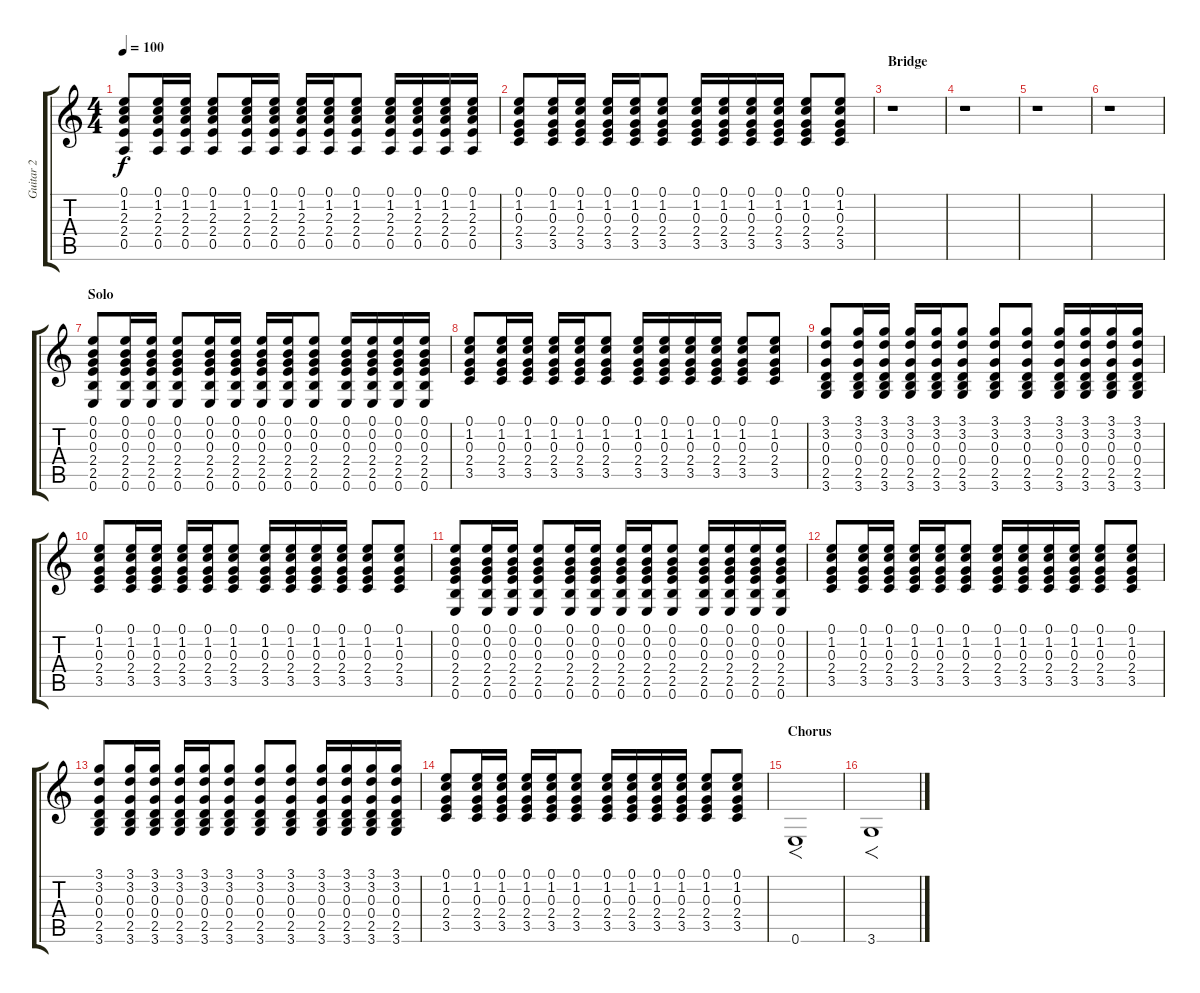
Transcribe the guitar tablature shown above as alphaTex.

\track ("Guitar 2" "Guitar 2") {instrument electricguitarjazz}
\staff {score tabs}
\tuning (E4 B3 G3 D3 A2 E2) {hide}
\ts (4 4)
\tempo 100
\clef g2
\ks c
(0.1 1.2 2.3 2.4 0.5).8{dy f} (0.1 1.2 2.3 2.4 0.5).16 (0.1 1.2 2.3 2.4 0.5).16 (0.1 1.2 2.3 2.4 0.5).8 (0.1 1.2 2.3 2.4 0.5).16 (0.1 1.2 2.3 2.4 0.5).16 (0.1 1.2 2.3 2.4 0.5).16 (0.1 1.2 2.3 2.4 0.5).16 (0.1 1.2 2.3 2.4 0.5).8 (0.1 1.2 2.3 2.4 0.5).16 (0.1 1.2 2.3 2.4 0.5).16 (0.1 1.2 2.3 2.4 0.5).16 (0.1 1.2 2.3 2.4 0.5).16 |
(0.1 1.2 0.3 2.4 3.5).8 (0.1 1.2 0.3 2.4 3.5).16 (0.1 1.2 0.3 2.4 3.5).16 (0.1 1.2 0.3 2.4 3.5).16 (0.1 1.2 0.3 2.4 3.5).16 (0.1 1.2 0.3 2.4 3.5).8 (0.1 1.2 0.3 2.4 3.5).16 (0.1 1.2 0.3 2.4 3.5).16 (0.1 1.2 0.3 2.4 3.5).16 (0.1 1.2 0.3 2.4 3.5).16 (0.1 1.2 0.3 2.4 3.5).8 (0.1 1.2 0.3 2.4 3.5).8 |
\section ("" "Bridge")
r.1 |
r.1 |
r.1 |
r.1 |
\section ("" "Solo")
(0.1 0.2 0.3 2.4 2.5 0.6).8 (0.1 0.2 0.3 2.4 2.5 0.6).16 (0.1 0.2 0.3 2.4 2.5 0.6).16 (0.1 0.2 0.3 2.4 2.5 0.6).8 (0.1 0.2 0.3 2.4 2.5 0.6).16 (0.1 0.2 0.3 2.4 2.5 0.6).16 (0.1 0.2 0.3 2.4 2.5 0.6).16 (0.1 0.2 0.3 2.4 2.5 0.6).16 (0.1 0.2 0.3 2.4 2.5 0.6).8 (0.1 0.2 0.3 2.4 2.5 0.6).16 (0.1 0.2 0.3 2.4 2.5 0.6).16 (0.1 0.2 0.3 2.4 2.5 0.6).16 (0.1 0.2 0.3 2.4 2.5 0.6).16 |
(0.1 1.2 0.3 2.4 3.5).8 (0.1 1.2 0.3 2.4 3.5).16 (0.1 1.2 0.3 2.4 3.5).16 (0.1 1.2 0.3 2.4 3.5).16 (0.1 1.2 0.3 2.4 3.5).16 (0.1 1.2 0.3 2.4 3.5).8 (0.1 1.2 0.3 2.4 3.5).16 (0.1 1.2 0.3 2.4 3.5).16 (0.1 1.2 0.3 2.4 3.5).16 (0.1 1.2 0.3 2.4 3.5).16 (0.1 1.2 0.3 2.4 3.5).8 (0.1 1.2 0.3 2.4 3.5).8 |
(3.1 3.2 0.3 0.4 2.5 3.6).8 (3.1 3.2 0.3 0.4 2.5 3.6).16 (3.1 3.2 0.3 0.4 2.5 3.6).16 (3.1 3.2 0.3 0.4 2.5 3.6).16 (3.1 3.2 0.3 0.4 2.5 3.6).16 (3.1 3.2 0.3 0.4 2.5 3.6).8 (3.1 3.2 0.3 0.4 2.5 3.6).8 (3.1 3.2 0.3 0.4 2.5 3.6).8 (3.1 3.2 0.3 0.4 2.5 3.6).16 (3.1 3.2 0.3 0.4 2.5 3.6).16 (3.1 3.2 0.3 0.4 2.5 3.6).16 (3.1 3.2 0.3 0.4 2.5 3.6).16 |
(0.1 1.2 0.3 2.4 3.5).8 (0.1 1.2 0.3 2.4 3.5).16 (0.1 1.2 0.3 2.4 3.5).16 (0.1 1.2 0.3 2.4 3.5).16 (0.1 1.2 0.3 2.4 3.5).16 (0.1 1.2 0.3 2.4 3.5).8 (0.1 1.2 0.3 2.4 3.5).16 (0.1 1.2 0.3 2.4 3.5).16 (0.1 1.2 0.3 2.4 3.5).16 (0.1 1.2 0.3 2.4 3.5).16 (0.1 1.2 0.3 2.4 3.5).8 (0.1 1.2 0.3 2.4 3.5).8 |
(0.1 0.2 0.3 2.4 2.5 0.6).8 (0.1 0.2 0.3 2.4 2.5 0.6).16 (0.1 0.2 0.3 2.4 2.5 0.6).16 (0.1 0.2 0.3 2.4 2.5 0.6).8 (0.1 0.2 0.3 2.4 2.5 0.6).16 (0.1 0.2 0.3 2.4 2.5 0.6).16 (0.1 0.2 0.3 2.4 2.5 0.6).16 (0.1 0.2 0.3 2.4 2.5 0.6).16 (0.1 0.2 0.3 2.4 2.5 0.6).8 (0.1 0.2 0.3 2.4 2.5 0.6).16 (0.1 0.2 0.3 2.4 2.5 0.6).16 (0.1 0.2 0.3 2.4 2.5 0.6).16 (0.1 0.2 0.3 2.4 2.5 0.6).16 |
(0.1 1.2 0.3 2.4 3.5).8 (0.1 1.2 0.3 2.4 3.5).16 (0.1 1.2 0.3 2.4 3.5).16 (0.1 1.2 0.3 2.4 3.5).16 (0.1 1.2 0.3 2.4 3.5).16 (0.1 1.2 0.3 2.4 3.5).8 (0.1 1.2 0.3 2.4 3.5).16 (0.1 1.2 0.3 2.4 3.5).16 (0.1 1.2 0.3 2.4 3.5).16 (0.1 1.2 0.3 2.4 3.5).16 (0.1 1.2 0.3 2.4 3.5).8 (0.1 1.2 0.3 2.4 3.5).8 |
(3.1 3.2 0.3 0.4 2.5 3.6).8 (3.1 3.2 0.3 0.4 2.5 3.6).16 (3.1 3.2 0.3 0.4 2.5 3.6).16 (3.1 3.2 0.3 0.4 2.5 3.6).16 (3.1 3.2 0.3 0.4 2.5 3.6).16 (3.1 3.2 0.3 0.4 2.5 3.6).8 (3.1 3.2 0.3 0.4 2.5 3.6).8 (3.1 3.2 0.3 0.4 2.5 3.6).8 (3.1 3.2 0.3 0.4 2.5 3.6).16 (3.1 3.2 0.3 0.4 2.5 3.6).16 (3.1 3.2 0.3 0.4 2.5 3.6).16 (3.1 3.2 0.3 0.4 2.5 3.6).16 |
(0.1 1.2 0.3 2.4 3.5).8 (0.1 1.2 0.3 2.4 3.5).16 (0.1 1.2 0.3 2.4 3.5).16 (0.1 1.2 0.3 2.4 3.5).16 (0.1 1.2 0.3 2.4 3.5).16 (0.1 1.2 0.3 2.4 3.5).8 (0.1 1.2 0.3 2.4 3.5).16 (0.1 1.2 0.3 2.4 3.5).16 (0.1 1.2 0.3 2.4 3.5).16 (0.1 1.2 0.3 2.4 3.5).16 (0.1 1.2 0.3 2.4 3.5).8 (0.1 1.2 0.3 2.4 3.5).8 |
\section ("" "Chorus")
0.6.1{f} |
3.6.1{f}
